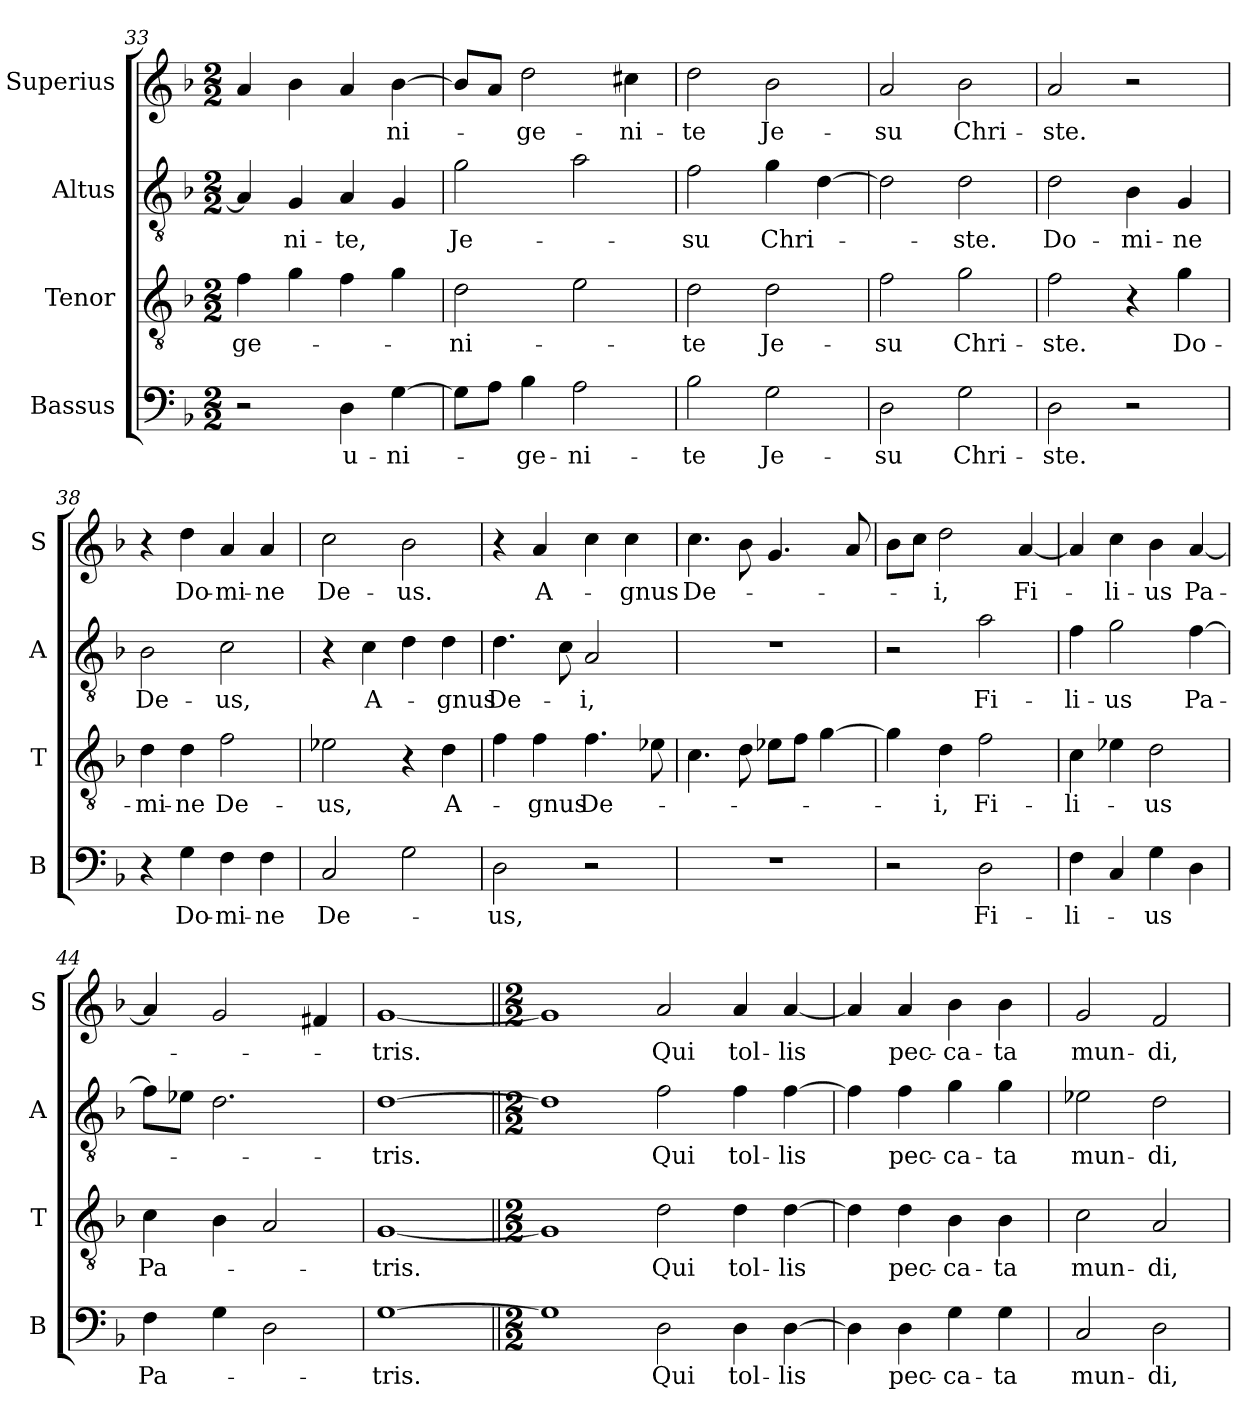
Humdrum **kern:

**kern	**text	**kern	**text	**kern	**text	**kern	**text
*part4	*part4	*part3	*part3	*part2	*part2	*part1	*part1
*staff4	*staff4	*staff3	*staff3	*staff2	*staff2	*staff1	*staff1
*I"Bassus	*	*I"Tenor	*	*I"Altus	*	*I"Superius	*
*I'B	*	*I'T	*	*I'A	*	*I'S	*
*clefF4	*	*clefGv2	*	*clefGv2	*	*clefG2	*
*k[b-]	*	*k[b-]	*	*k[b-]	*	*k[b-]	*
*M2/2	*	*M2/2	*	*M2/2	*	*M2/2	*
=33	=33	=33	=33	=33	=33	=33	=33
2r	.	4f	-ge-	4A]	.	4a	.
.	.	4g	.	4G	-ni-	4b-	.
4D	u-	4f	.	4A	-te,	4a	.
[4G	-ni-	4g	.	4G	.	[4b-	-ni-
=34	=34	=34	=34	=34	=34	=34	=34
8GL]	.	2d	-ni-	2g	Je-	8b-L]	.
8AJ	.	.	.	.	.	8aJ	.
4B-	-ge-	.	.	.	.	2dd	-ge-
2A	-ni-	2e	.	2a	.	.	.
.	.	.	.	.	.	4cc#X	-ni-
=35	=35	=35	=35	=35	=35	=35	=35
2B-	-te	2d	-te	2f	-su	2dd	-te
2G	Je-	2d	Je-	4g	Chri-	2b-	Je-
.	.	.	.	[4d	.	.	.
=36	=36	=36	=36	=36	=36	=36	=36
2D	-su	2f	-su	2d]	.	2a	-su
2G	Chri-	2g	Chri-	2d	-ste.	2b-	Chri-
=37	=37	=37	=37	=37	=37	=37	=37
2D	-ste.	2f	-ste.	2d	Do-	2a	-ste.
2r	.	4r	.	4B-	-mi-	2r	.
.	.	4g	Do-	4G	-ne	.	.
=38	=38	=38	=38	=38	=38	=38	=38
4r	.	4d	-mi-	2B-	De-	4r	.
4G	Do-	4d	-ne	.	.	4dd	Do-
4F	-mi-	2f	De-	2c	-us,	4a	-mi-
4F	-ne	.	.	.	.	4a	-ne
=39	=39	=39	=39	=39	=39	=39	=39
2C	De-	2e-i	-us,	4r	.	2cc	De-
.	.	.	.	4c	A-	.	.
2G	.	4r	.	4d	.	2b-	-us.
.	.	4d	A-	4d	-gnus	.	.
=40	=40	=40	=40	=40	=40	=40	=40
2D	-us,	4f	.	4.d	De-	4r	.
.	.	4f	-gnus	.	.	4a	A-
.	.	.	.	8c	.	.	.
2r	.	4.f	De-	2A	-i,	4cc	.
.	.	.	.	.	.	4cc	-gnus
.	.	8e-i	.	.	.	.	.
=41	=41	=41	=41	=41	=41	=41	=41
1r	.	4.c	.	1r	.	4.cc	De-
.	.	8d	.	.	.	8b-	.
.	.	8e-iL	.	.	.	4.g	.
.	.	8fJ	.	.	.	.	.
.	.	[4g	.	.	.	.	.
.	.	.	.	.	.	8a	.
=42	=42	=42	=42	=42	=42	=42	=42
2r	.	4g]	.	2r	.	8b-L	.
.	.	.	.	.	.	8ccJ	.
.	.	4d	-i,	.	.	2dd	-i,
2D	Fi-	2f	Fi-	2a	Fi-	.	.
.	.	.	.	.	.	[4a	Fi-
=43	=43	=43	=43	=43	=43	=43	=43
4F	-li-	4c	-li-	4f	-li-	4a]	.
4C	.	4e-i	.	2g	-us	4cc	-li-
4G	-us	2d	-us	.	.	4b-	-us
4D	.	.	.	[4f	Pa-	[4a	Pa-
=44	=44	=44	=44	=44	=44	=44	=44
4F	Pa-	4c	Pa-	8fL]	.	4a]	.
.	.	.	.	8e-iJ	.	.	.
4G	.	4B-	.	2.d	.	2g	.
2D	.	2A	.	.	.	.	.
.	.	.	.	.	.	4f#X	.
=45	=45	=45	=45	=45	=45	=45	=45
[1G	-tris.	[1G	-tris.	[1d	-tris.	[1g	-tris.
=46||	=46||	=46||	=46||	=46||	=46||	=46||	=46||
*M2/2	*	*M2/2	*	*M2/2	*	*M2/2	*
1G]	.	1G]	.	1d]	.	1g]	.
2D	Qui	2d	Qui	2f	Qui	2a	Qui
4D	tol-	4d	tol-	4f	tol-	4a	tol-
[4D	-lis	[4d	-lis	[4f	-lis	[4a	-lis
=47	=47	=47	=47	=47	=47	=47	=47
4D]	.	4d]	.	4f]	.	4a]	.
4D	pec-	4d	pec-	4f	pec-	4a	pec-
4G	-ca-	4B-	-ca-	4g	-ca-	4b-	-ca-
4G	-ta	4B-	-ta	4g	-ta	4b-	-ta
=48	=48	=48	=48	=48	=48	=48	=48
2C	mun-	2c	mun-	2e-i	mun-	2g	mun-
2D	-di,	2A	-di,	2d	-di,	2f	-di,
=	=	=	=	=	=	=	=
*-	*-	*-	*-	*-	*-	*-	*-
